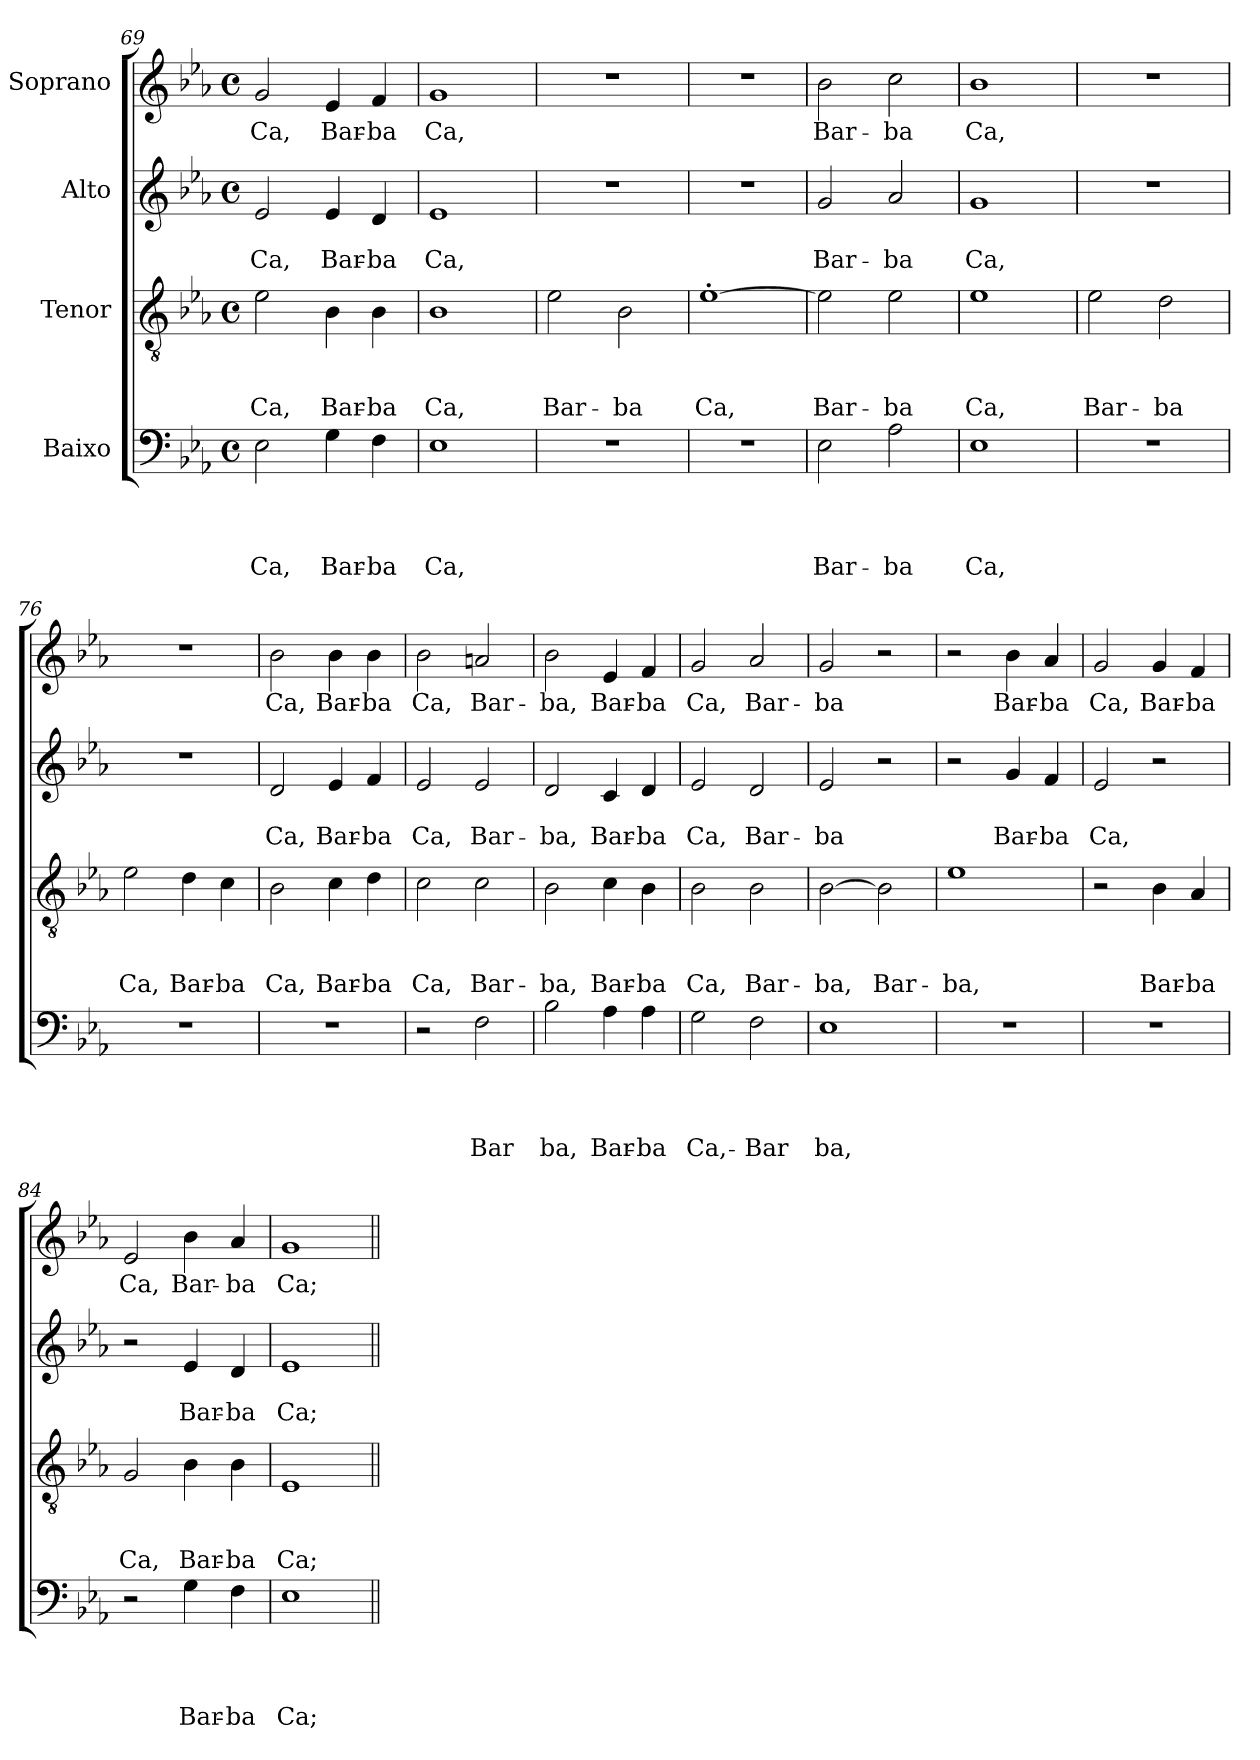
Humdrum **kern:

**kern	**text	**text	**text	**text	**kern	**text	**text	**text	**kern	**text	**text	**kern	**text
*part4	*part4	*part4	*part4	*part4	*part3	*part3	*part3	*part3	*part2	*part2	*part2	*part1	*part1
*staff4	*staff4	*staff4	*staff4	*staff4	*staff3	*staff3	*staff3	*staff3	*staff2	*staff2	*staff2	*staff1	*staff1
*I"Baixo	*	*	*	*	*I"Tenor	*	*	*	*I"Alto	*	*	*I"Soprano	*
*clefF4	*	*	*	*	*clefGv2	*	*	*	*clefG2	*	*	*clefG2	*
*k[b-e-a-]	*	*	*	*	*k[b-e-a-]	*	*	*	*k[b-e-a-]	*	*	*k[b-e-a-]	*
*E-:	*	*	*	*	*E-:	*	*	*	*E-:	*	*	*E-:	*
*M4/4	*	*	*	*	*M4/4	*	*	*	*M4/4	*	*	*M4/4	*
*met(c)	*	*	*	*	*met(c)	*	*	*	*met(c)	*	*	*met(c)	*
=69	=69	=69	=69	=69	=69	=69	=69	=69	=69	=69	=69	=69	=69
!	!	!	!	!LO:LY:b	!	!	!	!LO:LY:b	!	!	!LO:LY:b	!	!LO:LY:b
2E-\	.	.	.	Ca,	2e-\	.	.	Ca,	2e-/	.	Ca,	2g/	Ca,
!	!	!	!	!LO:LY:b	!	!	!	!LO:LY:b	!	!	!LO:LY:b	!	!LO:LY:b
4G\	.	.	.	Bar-	4B-\	.	.	Bar-	4e-/	.	Bar-	4e-/	Bar-
!	!	!	!	!LO:LY:b	!	!	!	!LO:LY:b	!	!	!LO:LY:b	!	!LO:LY:b
4F\	.	.	.	-ba	4B-\	.	.	-ba	4d/	.	-ba	4f/	-ba
=70	=70	=70	=70	=70	=70	=70	=70	=70	=70	=70	=70	=70	=70
!	!	!	!	!LO:LY:b	!	!	!	!LO:LY:b	!	!	!LO:LY:b	!	!LO:LY:b
1E-	.	.	.	Ca,	1B-	.	.	Ca,	1e-	.	Ca,	1g	Ca,
=71	=71	=71	=71	=71	=71	=71	=71	=71	=71	=71	=71	=71	=71
!	!	!	!	!	!	!	!	!LO:LY:b	!	!	!	!	!
1r	.	.	.	.	2e-\	.	.	Bar-	1r	.	.	1r	.
!	!	!	!	!	!	!	!	!LO:LY:b	!	!	!	!	!
.	.	.	.	.	2B-\	.	.	-ba	.	.	.	.	.
=72	=72	=72	=72	=72	=72	=72	=72	=72	=72	=72	=72	=72	=72
!	!	!	!	!	!	!	!	!LO:LY:b	!	!	!	!	!
1r	.	.	.	.	[>1e-'>	.	.	Ca,	1r	.	.	1r	.
!!LO:LB:g=z
=73	=73	=73	=73	=73	=73	=73	=73	=73	=73	=73	=73	=73	=73
!	!	!	!	!LO:LY:b	!	!	!	!LO:LY:b	!	!	!LO:LY:b	!	!LO:LY:b
2E-\	.	.	.	Bar-	2e-\]	.	.	Bar-	2g/	.	Bar-	2b-\	Bar-
!	!	!	!	!LO:LY:b	!	!	!	!LO:LY:b	!	!	!LO:LY:b	!	!LO:LY:b
2A-\	.	.	.	-ba	2e-\	.	.	-ba	2a-/	.	-ba	2cc\	-ba
!!LO:PB:g=z
=74	=74	=74	=74	=74	=74	=74	=74	=74	=74	=74	=74	=74	=74
!	!	!	!	!LO:LY:b	!	!	!	!LO:LY:b	!	!	!LO:LY:b	!	!LO:LY:b
1E-	.	.	.	Ca,	1e-	.	.	Ca,	1g	.	Ca,	1b-	Ca,
=75	=75	=75	=75	=75	=75	=75	=75	=75	=75	=75	=75	=75	=75
!	!	!	!	!	!	!	!	!LO:LY:b	!	!	!	!	!
1r	.	.	.	.	2e-\	.	.	Bar-	1r	.	.	1r	.
!	!	!	!	!	!	!	!	!LO:LY:b	!	!	!	!	!
.	.	.	.	.	2d\	.	.	-ba	.	.	.	.	.
=76	=76	=76	=76	=76	=76	=76	=76	=76	=76	=76	=76	=76	=76
!	!	!	!	!	!	!	!	!LO:LY:b	!	!	!	!	!
1r	.	.	.	.	2e-\	.	.	Ca,	1r	.	.	1r	.
!	!	!	!	!	!	!	!	!LO:LY:b	!	!	!	!	!
.	.	.	.	.	4d\	.	.	Bar-	.	.	.	.	.
!	!	!	!	!	!	!	!	!LO:LY:b	!	!	!	!	!
.	.	.	.	.	4c\	.	.	-ba	.	.	.	.	.
=77	=77	=77	=77	=77	=77	=77	=77	=77	=77	=77	=77	=77	=77
!	!	!	!	!	!	!	!	!LO:LY:b	!	!	!LO:LY:b	!	!LO:LY:b
1r	.	.	.	.	2B-\	.	.	Ca,	2d/	.	Ca,	2b-\	Ca,
!	!	!	!	!	!	!	!	!LO:LY:b	!	!	!LO:LY:b	!	!LO:LY:b
.	.	.	.	.	4c\	.	.	Bar-	4e-/	.	Bar-	4b-\	Bar-
!	!	!	!	!	!	!	!	!LO:LY:b	!	!	!LO:LY:b	!	!LO:LY:b
.	.	.	.	.	4d\	.	.	-ba	4f/	.	-ba	4b-\	-ba
=78	=78	=78	=78	=78	=78	=78	=78	=78	=78	=78	=78	=78	=78
!	!	!	!	!	!	!	!	!LO:LY:b	!	!	!LO:LY:b	!	!LO:LY:b
2r	.	.	.	.	2c\	.	.	Ca,	2e-/	.	Ca,	2b-\	Ca,
!	!	!	!	!LO:LY:b	!	!	!	!LO:LY:b	!	!	!LO:LY:b	!	!LO:LY:b
2F\	.	.	.	Bar	2c\	.	.	Bar-	2e-/	.	Bar-	2an/	Bar-
=79	=79	=79	=79	=79	=79	=79	=79	=79	=79	=79	=79	=79	=79
!	!	!	!	!LO:LY:b	!	!	!	!LO:LY:b	!	!	!LO:LY:b	!	!LO:LY:b
2B-\	.	.	.	ba,	2B-\	.	.	-ba,	2d/	.	-ba,	2b-\	-ba,
!	!	!	!	!LO:LY:b	!	!	!	!LO:LY:b	!	!	!LO:LY:b	!	!LO:LY:b
4A-\	.	.	.	Bar-	4c\	.	.	Bar-	4c/	.	Bar-	4e-/	Bar-
!	!	!	!	!LO:LY:b	!	!	!	!LO:LY:b	!	!	!LO:LY:b	!	!LO:LY:b
4A-\	.	.	.	-ba	4B-\	.	.	-ba	4d/	.	-ba	4f/	-ba
=80	=80	=80	=80	=80	=80	=80	=80	=80	=80	=80	=80	=80	=80
!	!	!	!	!LO:LY:b	!	!	!	!LO:LY:b	!	!	!LO:LY:b	!	!LO:LY:b
2G\	.	.	.	Ca,-	2B-\	.	.	Ca,	2e-/	.	Ca,	2g/	Ca,
!	!	!	!	!LO:LY:b	!	!	!	!LO:LY:b	!	!	!LO:LY:b	!	!LO:LY:b
2F\	.	.	.	-Bar	2B-\	.	.	Bar-	2d/	.	Bar-	2a-/	Bar-
=81	=81	=81	=81	=81	=81	=81	=81	=81	=81	=81	=81	=81	=81
!	!	!	!	!LO:LY:b	!	!	!	!LO:LY:b	!	!	!LO:LY:b	!	!LO:LY:b
1E-	.	.	.	ba,	[>2B-\	.	.	-ba,	2e-/	.	-ba	2g/	-ba
!	!	!	!	!	!	!	!	!LO:LY:b	!	!	!	!	!
.	.	.	.	.	2B-\]	.	.	Bar-	2r	.	.	2r	.
!!LO:LB:g=z
=82	=82	=82	=82	=82	=82	=82	=82	=82	=82	=82	=82	=82	=82
!	!	!	!	!	!	!	!	!LO:LY:b	!	!	!	!	!
1r	.	.	.	.	1e-	.	.	-ba,	2r	.	.	2r	.
!	!	!	!	!	!	!	!	!	!	!	!LO:LY:b	!	!LO:LY:b
.	.	.	.	.	.	.	.	.	4g/	.	Bar-	4b-\	Bar-
!	!	!	!	!	!	!	!	!	!	!	!LO:LY:b	!	!LO:LY:b
.	.	.	.	.	.	.	.	.	4f/	.	-ba	4a-/	-ba
!!LO:LB:g=z
=83	=83	=83	=83	=83	=83	=83	=83	=83	=83	=83	=83	=83	=83
!	!	!	!	!	!	!	!	!	!	!	!LO:LY:b	!	!LO:LY:b
1r	.	.	.	.	2r	.	.	.	2e-/	.	Ca,	2g/	Ca,
!	!	!	!	!	!	!	!	!LO:LY:b	!	!	!	!	!LO:LY:b
.	.	.	.	.	4B-\	.	.	Bar-	2r	.	.	4g/	Bar-
!	!	!	!	!	!	!	!	!LO:LY:b	!	!	!	!	!LO:LY:b
.	.	.	.	.	4A-/	.	.	-ba	.	.	.	4f/	-ba
=84	=84	=84	=84	=84	=84	=84	=84	=84	=84	=84	=84	=84	=84
!	!	!	!	!	!	!	!	!LO:LY:b	!	!	!	!	!LO:LY:b
2r	.	.	.	.	2G/	.	.	Ca,	2r	.	.	2e-/	Ca,
!	!	!	!	!LO:LY:b	!	!	!	!LO:LY:b	!	!	!LO:LY:b	!	!LO:LY:b
4G\	.	.	.	Bar-	4B-\	.	.	Bar-	4e-/	.	Bar-	4b-\	Bar-
!	!	!	!	!LO:LY:b	!	!	!	!LO:LY:b	!	!	!LO:LY:b	!	!LO:LY:b
4F\	.	.	.	-ba	4B-\	.	.	-ba	4d/	.	-ba	4a-/	-ba
=85	=85	=85	=85	=85	=85	=85	=85	=85	=85	=85	=85	=85	=85
!	!	!	!	!LO:LY:b	!	!	!	!LO:LY:b	!	!	!LO:LY:b	!	!LO:LY:b
1E-	.	.	.	Ca;	1E-	.	.	Ca;	1e-	.	Ca;	1g	Ca;
=||	=||	=||	=||	=||	=||	=||	=||	=||	=||	=||	=||	=||	=||
*-	*-	*-	*-	*-	*-	*-	*-	*-	*-	*-	*-	*-	*-
